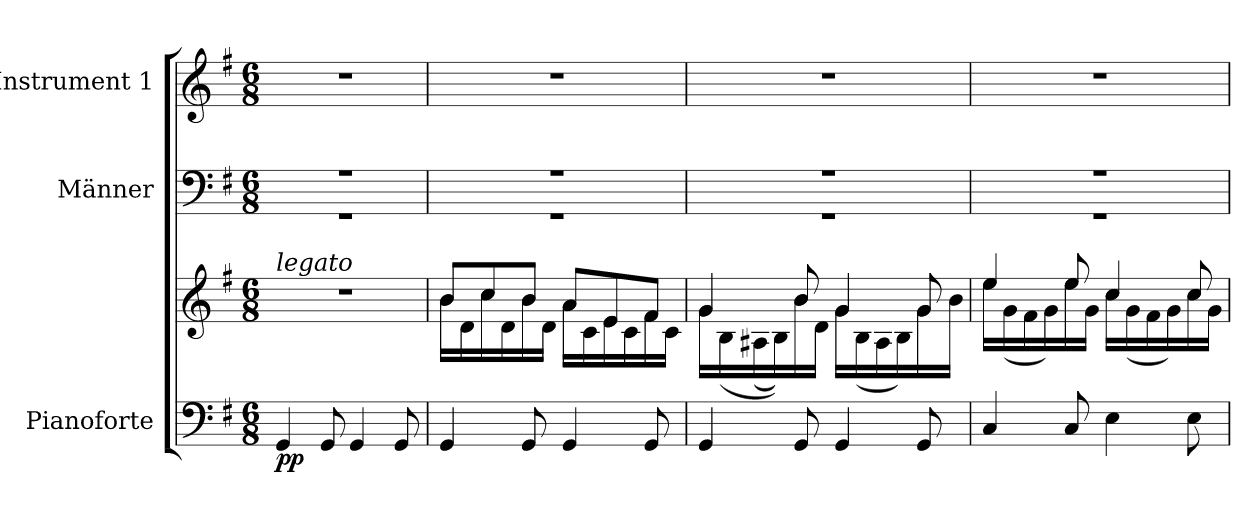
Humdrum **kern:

**kern	**kern	**dynam	**kern	**kern
*part3	*part3	*part3	*part2	*part1
*staff4	*staff3	*staff3/4	*staff2	*staff1
*I"Pianoforte	*	*	*I"Männer	*I"Instrument 1
*clefF4	*clefG2	*	*clefF4	*clefG2
*k[f#]	*k[f#]	*	*k[f#]	*k[f#]
*G:	*G:	*	*G:	*G:
*M6/8	*M6/8	*	*M6/8	*M6/8
*MM80	*MM80	*	*MM80	*MM80
=1	=1	=1	=1	=1
*	*	*	*^	*
!	!LO:TX:a:i:t=legato	!	!	!	!
!	!	!LO:DY:b=2	!	!	!
4GG/	2.r	pp	2.r	2.r	2.r
8GG/	.	.	.	.	.
4GG/	.	.	.	.	.
8GG/	.	.	.	.	.
=2	=2	=2	=2	=2	=2
*	*^	*	*	*	*
4GG/	16b\LL	8b/L	.	2.r	2.r	2.r
.	16d\	.	.	.	.	.
.	16cc\	8cc/	.	.	.	.
.	16d\	.	.	.	.	.
8GG/	16b\	8b/J	.	.	.	.
.	16d\JJ	.	.	.	.	.
4GG/	16a\LL	8a/L	.	.	.	.
.	16c\	.	.	.	.	.
.	16e\	8e/	.	.	.	.
.	16c\	.	.	.	.	.
8GG/	16f#\	8f#/J	.	.	.	.
.	16c\JJ	.	.	.	.	.
=3	=3	=3	=3	=3	=3	=3
4GG/	4g/	16g\LL	.	2.r	2.r	2.r
.	.	(<16B\	.	.	.	.
.	.	(>16A#X\	.	.	.	.
.	.	16B\))	.	.	.	.
8GG/	8b/	16b\	.	.	.	.
.	.	16d\JJ	.	.	.	.
4GG/	4g/	16g\LL	.	.	.	.
.	.	(<16B\	.	.	.	.
.	.	16A#\	.	.	.	.
.	.	16B\)	.	.	.	.
8GG/	8g/	16g\	.	.	.	.
.	.	16b\JJ	.	.	.	.
=4	=4	=4	=4	=4	=4	=4
4C/	4ee/	16ee\LL	.	2.r	2.r	2.r
.	.	(<16g\	.	.	.	.
.	.	16f#\	.	.	.	.
.	.	16g\)	.	.	.	.
8C/	8ee/	16ee\	.	.	.	.
.	.	16g\JJ	.	.	.	.
4E\	4cc/	16cc\LL	.	.	.	.
.	.	(<16g\	.	.	.	.
.	.	16f#\	.	.	.	.
.	.	16g\)	.	.	.	.
8E\	8cc/	16cc\	.	.	.	.
.	.	16g\JJ	.	.	.	.
*	*v	*v	*	*	*	*
*	*	*	*v	*v	*
=	=	=	=	=
*-	*-	*-	*-	*-
